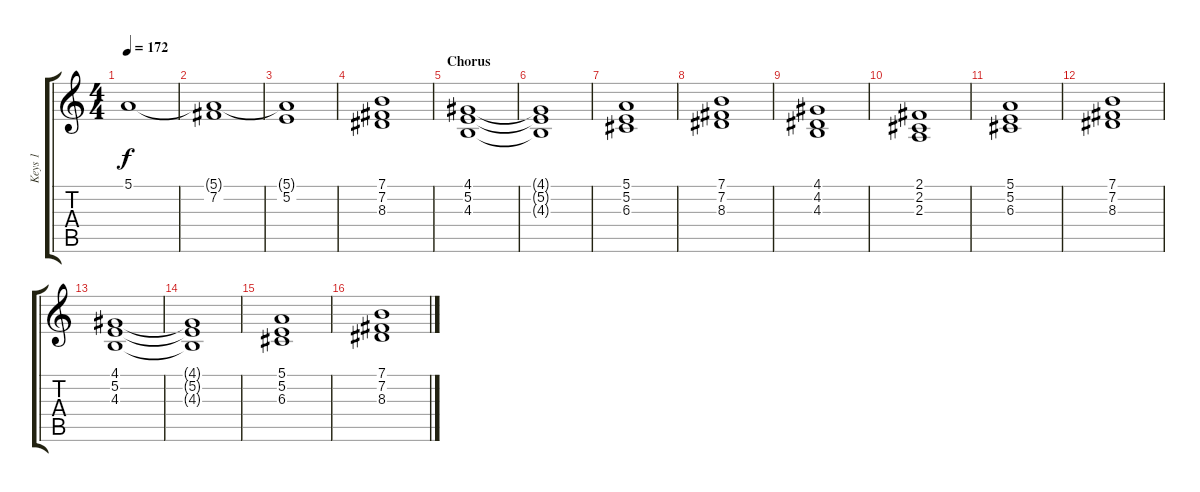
\track ("Keys 1" "Keys 1") {instrument pad7halo}
\staff {score tabs}
\tuning (E4 B3 G3 D3 A2 E2) {hide}
\ts (4 4)
\tempo 172
\clef g2
\ks c
5.1.1{dy f} |
(5.1{t} 7.2).1 |
(5.1{t} 5.2).1 |
(7.1 7.2 8.3).1 |
\section ("" "Chorus")
(4.1 5.2 4.3).1{volume 9 instrument pad7halo} |
(4.1{t} 5.2{t} 4.3{t}).1 |
(5.1 5.2 6.3).1 |
(7.1 7.2 8.3).1 |
(4.1 4.2 4.3).1 |
(2.1 2.2 2.3).1 |
(5.1 5.2 6.3).1 |
(7.1 7.2 8.3).1 |
(4.1 5.2 4.3).1{volume 9 instrument pad7halo} |
(4.1{t} 5.2{t} 4.3{t}).1 |
(5.1 5.2 6.3).1 |
(7.1 7.2 8.3).1
